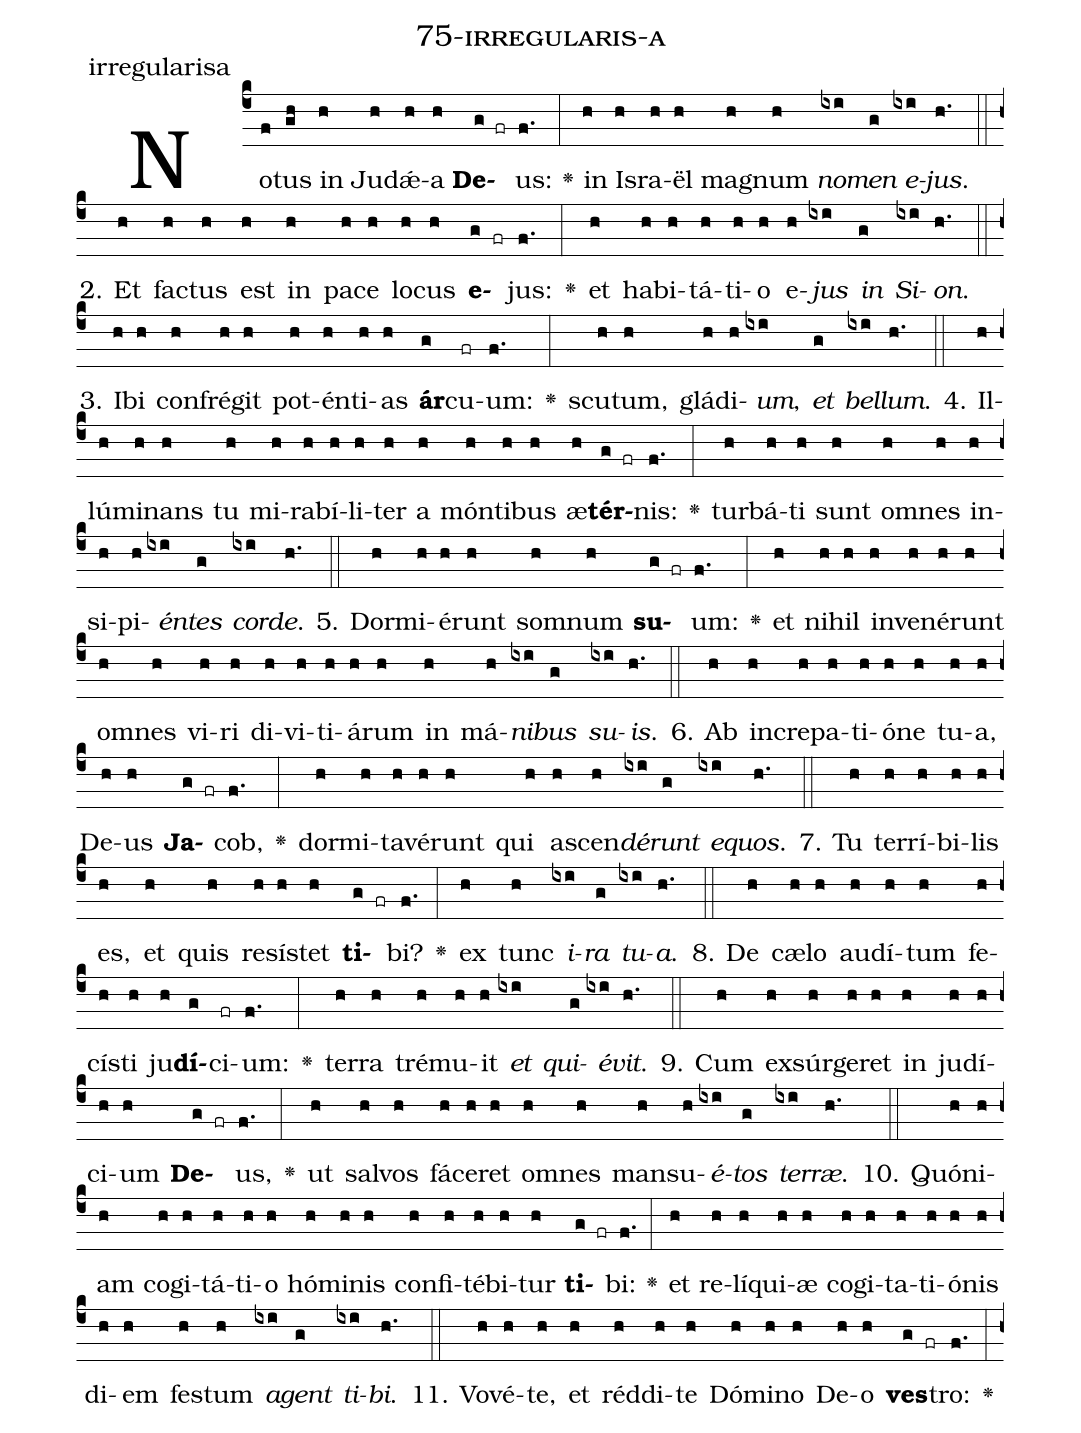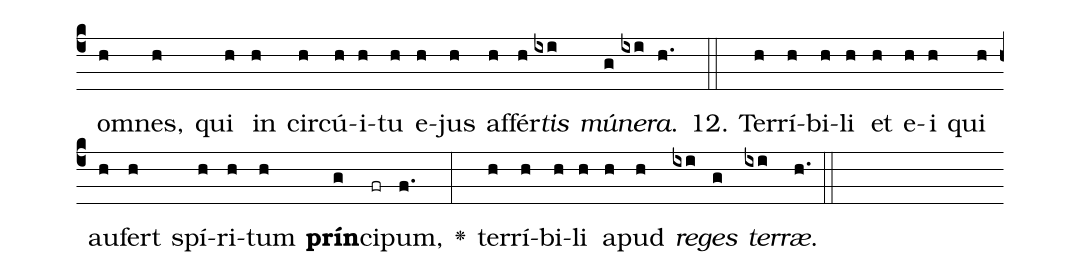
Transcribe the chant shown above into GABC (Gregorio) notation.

name: 75-irregularis-a;
annotation: irregularisa;
%%
(c4)No(f)tus(gh) in(h) Ju(h)dǽ(h)a(h) <b>De</b>(g fr)us:(f.) <v>\greheightstar</v>(:) in(h) Is(h)ra(h)ël(h) ma(h)gnum(h) <i>no</i>(ixi)<i>men</i>(g) <i>e</i>(ixi)<i>jus</i>.(h.) (::)
2. Et(h) fac(h)tus(h) est(h) in(h) pa(h)ce(h) lo(h)cus(h) <b>e</b>(g fr)jus:(f.) <v>\greheightstar</v>(:) et(h) ha(h)bi(h)tá(h)ti(h)o(h) e(h)<i>jus</i>(ixi) <i>in</i>(g) <i>Si</i>(ixi)<i>on</i>.(h.) (::)
3. I(h)bi(h) con(h)fré(h)git(h) pot(h)én(h)ti(h)as(h) <b>ár</b>(g)cu(fr)um:(f.) <v>\greheightstar</v>(:) scu(h)tum,(h) glá(h)di(h)<i>um</i>,(ixi) <i>et</i>(g) <i>bel</i>(ixi)<i>lum</i>.(h.) (::)
4. Il(h)lú(h)mi(h)nans(h) tu(h) mi(h)ra(h)bí(h)li(h)ter(h) a(h) món(h)ti(h)bus(h) æ(h)<b>tér</b>(g fr)nis:(f.) <v>\greheightstar</v>(:) tur(h)bá(h)ti(h) sunt(h) om(h)nes(h) in(h)si(h)pi(h)<i>én</i>(ixi)<i>tes</i>(g) <i>cor</i>(ixi)<i>de</i>.(h.) (::)
5. Dor(h)mi(h)é(h)runt(h) som(h)num(h) <b>su</b>(g fr)um:(f.) <v>\greheightstar</v>(:) et(h) ni(h)hil(h) in(h)ve(h)né(h)runt(h) om(h)nes(h) vi(h)ri(h) di(h)vi(h)ti(h)á(h)rum(h) in(h) má(h)<i>ni</i>(ixi)<i>bus</i>(g) <i>su</i>(ixi)<i>is</i>.(h.) (::)
6. Ab(h) in(h)cre(h)pa(h)ti(h)ó(h)ne(h) tu(h)a,(h) De(h)us(h) <b>Ja</b>(g fr)cob,(f.) <v>\greheightstar</v>(:) dor(h)mi(h)ta(h)vé(h)runt(h) qui(h) a(h)scen(h)<i>dé</i>(ixi)<i>runt</i>(g) <i>e</i>(ixi)<i>quos</i>.(h.) (::)
7. Tu(h) ter(h)rí(h)bi(h)lis(h) es,(h) et(h) quis(h) re(h)sís(h)tet(h) <b>ti</b>(g fr)bi?(f.) <v>\greheightstar</v>(:) ex(h) tunc(h) <i>i</i>(ixi)<i>ra</i>(g) <i>tu</i>(ixi)<i>a</i>.(h.) (::)
8. De(h) cæ(h)lo(h) au(h)dí(h)tum(h) fe(h)cís(h)ti(h) ju(h)<b>dí</b>(g)ci(fr)um:(f.) <v>\greheightstar</v>(:) ter(h)ra(h) tré(h)mu(h)it(h) <i>et</i>(ixi) <i>qui</i>(g)<i>é</i>(ixi)<i>vit</i>.(h.) (::)
9. Cum(h) ex(h)súr(h)ge(h)ret(h) in(h) ju(h)dí(h)ci(h)um(h) <b>De</b>(g fr)us,(f.) <v>\greheightstar</v>(:) ut(h) sal(h)vos(h) fá(h)ce(h)ret(h) om(h)nes(h) man(h)su(h)<i>é</i>(ixi)<i>tos</i>(g) <i>ter</i>(ixi)<i>ræ</i>.(h.) (::)
10. Quón(h)i(h)am(h) co(h)gi(h)tá(h)ti(h)o(h) hó(h)mi(h)nis(h) con(h)fi(h)té(h)bi(h)tur(h) <b>ti</b>(g fr)bi:(f.) <v>\greheightstar</v>(:) et(h) re(h)lí(h)qui(h)æ(h) co(h)gi(h)ta(h)ti(h)ó(h)nis(h) di(h)em(h) fes(h)tum(h) <i>a</i>(ixi)<i>gent</i>(g) <i>ti</i>(ixi)<i>bi</i>.(h.) (::)
11. Vo(h)vé(h)te,(h) et(h) réd(h)di(h)te(h) Dó(h)mi(h)no(h) De(h)o(h) <b>ves</b>(g fr)tro:(f.) <v>\greheightstar</v>(:) om(h)nes,(h) qui(h) in(h) cir(h)cú(h)i(h)tu(h) e(h)jus(h) af(h)fér(h)<i>tis</i>(ixi) <i>mú</i>(g)<i>ne</i>(ixi)<i>ra</i>.(h.) (::)
12. Ter(h)rí(h)bi(h)li(h) et(h) e(h)i(h) qui(h) au(h)fert(h) spí(h)ri(h)tum(h) <b>prín</b>(g)ci(fr)pum,(f.) <v>\greheightstar</v>(:) ter(h)rí(h)bi(h)li(h) a(h)pud(h) <i>re</i>(ixi)<i>ges</i>(g) <i>ter</i>(ixi)<i>ræ</i>.(h.) (::)
